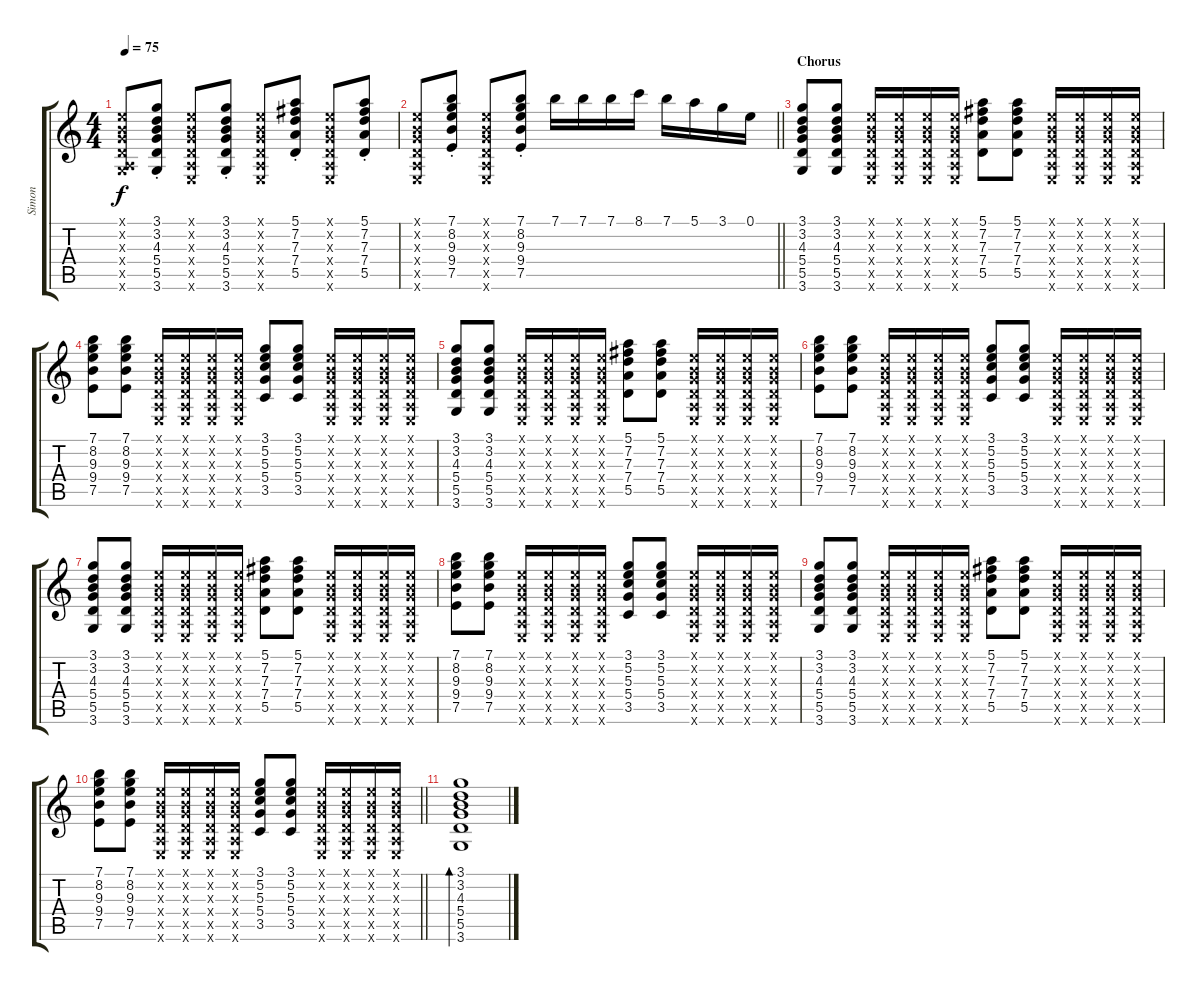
\track ("Simon" "Simon") {instrument acousticguitarsteel}
\staff {score tabs}
\tuning (E4 B3 G3 D3 A2 E2) {hide}
\ts (4 4)
\tempo 75
\clef g2
\ks c
(0.1{x} 0.2{x} 0.3{x} 0.4{x} 0.5{x} 3.6{x}).8{dy f} (3.1{st} 3.2{st} 4.3{st} 5.4{st} 5.5{st} 3.6{st}).8 (0.1{x} 0.2{x} 0.3{x} 0.4{x} 0.5{x} 0.6{x}).8 (3.1{st} 3.2{st} 4.3{st} 5.4{st} 5.5{st} 3.6{st}).8 (0.1{x} 0.2{x} 0.3{x} 0.4{x} 0.5{x} 0.6{x}).8 (5.1{st} 7.2{st} 7.3{st} 7.4{st} 5.5{st}).8 (0.1{x} 0.2{x} 0.3{x} 0.4{x} 0.5{x} 0.6{x}).8 (5.1{st} 7.2{st} 7.3{st} 7.4{st} 5.5{st}).8 |
\barLineRight lightlight
(0.1{x} 0.2{x} 0.3{x} 0.4{x} 0.5{x} 0.6{x}).8 (7.1{st} 8.2{st} 9.3{st} 9.4{st} 7.5{st}).8 (0.1{x} 0.2{x} 0.3{x} 0.4{x} 0.5{x} 0.6{x}).8 (7.1{st} 8.2{st} 9.3{st} 9.4{st} 7.5{st}).8 7.1.16 7.1.16 7.1.16 8.1.16 7.1.16 5.1.16 3.1.16 0.1.16 |
\section ("" "Chorus")
(3.1 3.2 4.3 5.4 5.5 3.6).8 (3.1 3.2 4.3 5.4 5.5 3.6).8 (0.1{x} 0.2{x} 0.3{x} 0.4{x} 0.5{x} 0.6{x}).16 (0.1{x} 0.2{x} 0.3{x} 0.4{x} 0.5{x} 0.6{x}).16 (0.1{x} 0.2{x} 0.3{x} 0.4{x} 0.5{x} 0.6{x}).16 (0.1{x} 0.2{x} 0.3{x} 0.4{x} 0.5{x} 0.6{x}).16 (5.1 7.2 7.3 7.4 5.5).8 (5.1 7.2 7.3 7.4 5.5).8 (0.1{x} 0.2{x} 0.3{x} 0.4{x} 0.5{x} 0.6{x}).16 (0.1{x} 0.2{x} 0.3{x} 0.4{x} 0.5{x} 0.6{x}).16 (0.1{x} 0.2{x} 0.3{x} 0.4{x} 0.5{x} 0.6{x}).16 (0.1{x} 0.2{x} 0.3{x} 0.4{x} 0.5{x} 0.6{x}).16 |
(7.1 8.2 9.3 9.4 7.5).8 (7.1 8.2 9.3 9.4 7.5).8 (0.1{x} 0.2{x} 0.3{x} 0.4{x} 0.5{x} 0.6{x}).16 (0.1{x} 0.2{x} 0.3{x} 0.4{x} 0.5{x} 0.6{x}).16 (0.1{x} 0.2{x} 0.3{x} 0.4{x} 0.5{x} 0.6{x}).16 (0.1{x} 0.2{x} 0.3{x} 0.4{x} 0.5{x} 0.6{x}).16 (3.1 5.2 5.3 5.4 3.5).8 (3.1 5.2 5.3 5.4 3.5).8 (0.1{x} 0.2{x} 0.3{x} 0.4{x} 0.5{x} 0.6{x}).16 (0.1{x} 0.2{x} 0.3{x} 0.4{x} 0.5{x} 0.6{x}).16 (0.1{x} 0.2{x} 0.3{x} 0.4{x} 0.5{x} 0.6{x}).16 (0.1{x} 0.2{x} 0.3{x} 0.4{x} 0.5{x} 0.6{x}).16 |
(3.1 3.2 4.3 5.4 5.5 3.6).8 (3.1 3.2 4.3 5.4 5.5 3.6).8 (0.1{x} 0.2{x} 0.3{x} 0.4{x} 0.5{x} 0.6{x}).16 (0.1{x} 0.2{x} 0.3{x} 0.4{x} 0.5{x} 0.6{x}).16 (0.1{x} 0.2{x} 0.3{x} 0.4{x} 0.5{x} 0.6{x}).16 (0.1{x} 0.2{x} 0.3{x} 0.4{x} 0.5{x} 0.6{x}).16 (5.1 7.2 7.3 7.4 5.5).8 (5.1 7.2 7.3 7.4 5.5).8 (0.1{x} 0.2{x} 0.3{x} 0.4{x} 0.5{x} 0.6{x}).16 (0.1{x} 0.2{x} 0.3{x} 0.4{x} 0.5{x} 0.6{x}).16 (0.1{x} 0.2{x} 0.3{x} 0.4{x} 0.5{x} 0.6{x}).16 (0.1{x} 0.2{x} 0.3{x} 0.4{x} 0.5{x} 0.6{x}).16 |
(7.1 8.2 9.3 9.4 7.5).8 (7.1 8.2 9.3 9.4 7.5).8 (0.1{x} 0.2{x} 0.3{x} 0.4{x} 0.5{x} 0.6{x}).16 (0.1{x} 0.2{x} 0.3{x} 0.4{x} 0.5{x} 0.6{x}).16 (0.1{x} 0.2{x} 0.3{x} 0.4{x} 0.5{x} 0.6{x}).16 (0.1{x} 0.2{x} 0.3{x} 0.4{x} 0.5{x} 0.6{x}).16 (3.1 5.2 5.3 5.4 3.5).8 (3.1 5.2 5.3 5.4 3.5).8 (0.1{x} 0.2{x} 0.3{x} 0.4{x} 0.5{x} 0.6{x}).16 (0.1{x} 0.2{x} 0.3{x} 0.4{x} 0.5{x} 0.6{x}).16 (0.1{x} 0.2{x} 0.3{x} 0.4{x} 0.5{x} 0.6{x}).16 (0.1{x} 0.2{x} 0.3{x} 0.4{x} 0.5{x} 0.6{x}).16 |
(3.1 3.2 4.3 5.4 5.5 3.6).8 (3.1 3.2 4.3 5.4 5.5 3.6).8 (0.1{x} 0.2{x} 0.3{x} 0.4{x} 0.5{x} 0.6{x}).16 (0.1{x} 0.2{x} 0.3{x} 0.4{x} 0.5{x} 0.6{x}).16 (0.1{x} 0.2{x} 0.3{x} 0.4{x} 0.5{x} 0.6{x}).16 (0.1{x} 0.2{x} 0.3{x} 0.4{x} 0.5{x} 0.6{x}).16 (5.1 7.2 7.3 7.4 5.5).8 (5.1 7.2 7.3 7.4 5.5).8 (0.1{x} 0.2{x} 0.3{x} 0.4{x} 0.5{x} 0.6{x}).16 (0.1{x} 0.2{x} 0.3{x} 0.4{x} 0.5{x} 0.6{x}).16 (0.1{x} 0.2{x} 0.3{x} 0.4{x} 0.5{x} 0.6{x}).16 (0.1{x} 0.2{x} 0.3{x} 0.4{x} 0.5{x} 0.6{x}).16 |
(7.1 8.2 9.3 9.4 7.5).8 (7.1 8.2 9.3 9.4 7.5).8 (0.1{x} 0.2{x} 0.3{x} 0.4{x} 0.5{x} 0.6{x}).16 (0.1{x} 0.2{x} 0.3{x} 0.4{x} 0.5{x} 0.6{x}).16 (0.1{x} 0.2{x} 0.3{x} 0.4{x} 0.5{x} 0.6{x}).16 (0.1{x} 0.2{x} 0.3{x} 0.4{x} 0.5{x} 0.6{x}).16 (3.1 5.2 5.3 5.4 3.5).8 (3.1 5.2 5.3 5.4 3.5).8 (0.1{x} 0.2{x} 0.3{x} 0.4{x} 0.5{x} 0.6{x}).16 (0.1{x} 0.2{x} 0.3{x} 0.4{x} 0.5{x} 0.6{x}).16 (0.1{x} 0.2{x} 0.3{x} 0.4{x} 0.5{x} 0.6{x}).16 (0.1{x} 0.2{x} 0.3{x} 0.4{x} 0.5{x} 0.6{x}).16 |
(3.1 3.2 4.3 5.4 5.5 3.6).8 (3.1 3.2 4.3 5.4 5.5 3.6).8 (0.1{x} 0.2{x} 0.3{x} 0.4{x} 0.5{x} 0.6{x}).16 (0.1{x} 0.2{x} 0.3{x} 0.4{x} 0.5{x} 0.6{x}).16 (0.1{x} 0.2{x} 0.3{x} 0.4{x} 0.5{x} 0.6{x}).16 (0.1{x} 0.2{x} 0.3{x} 0.4{x} 0.5{x} 0.6{x}).16 (5.1 7.2 7.3 7.4 5.5).8 (5.1 7.2 7.3 7.4 5.5).8 (0.1{x} 0.2{x} 0.3{x} 0.4{x} 0.5{x} 0.6{x}).16 (0.1{x} 0.2{x} 0.3{x} 0.4{x} 0.5{x} 0.6{x}).16 (0.1{x} 0.2{x} 0.3{x} 0.4{x} 0.5{x} 0.6{x}).16 (0.1{x} 0.2{x} 0.3{x} 0.4{x} 0.5{x} 0.6{x}).16 |
\barLineRight lightlight
(7.1 8.2 9.3 9.4 7.5).8 (7.1 8.2 9.3 9.4 7.5).8 (0.1{x} 0.2{x} 0.3{x} 0.4{x} 0.5{x} 0.6{x}).16 (0.1{x} 0.2{x} 0.3{x} 0.4{x} 0.5{x} 0.6{x}).16 (0.1{x} 0.2{x} 0.3{x} 0.4{x} 0.5{x} 0.6{x}).16 (0.1{x} 0.2{x} 0.3{x} 0.4{x} 0.5{x} 0.6{x}).16 (3.1 5.2 5.3 5.4 3.5).8 (3.1 5.2 5.3 5.4 3.5).8 (0.1{x} 0.2{x} 0.3{x} 0.4{x} 0.5{x} 0.6{x}).16 (0.1{x} 0.2{x} 0.3{x} 0.4{x} 0.5{x} 0.6{x}).16 (0.1{x} 0.2{x} 0.3{x} 0.4{x} 0.5{x} 0.6{x}).16 (0.1{x} 0.2{x} 0.3{x} 0.4{x} 0.5{x} 0.6{x}).16 |
(3.1 3.2 4.3 5.4 5.5 3.6).1{bd 480}
